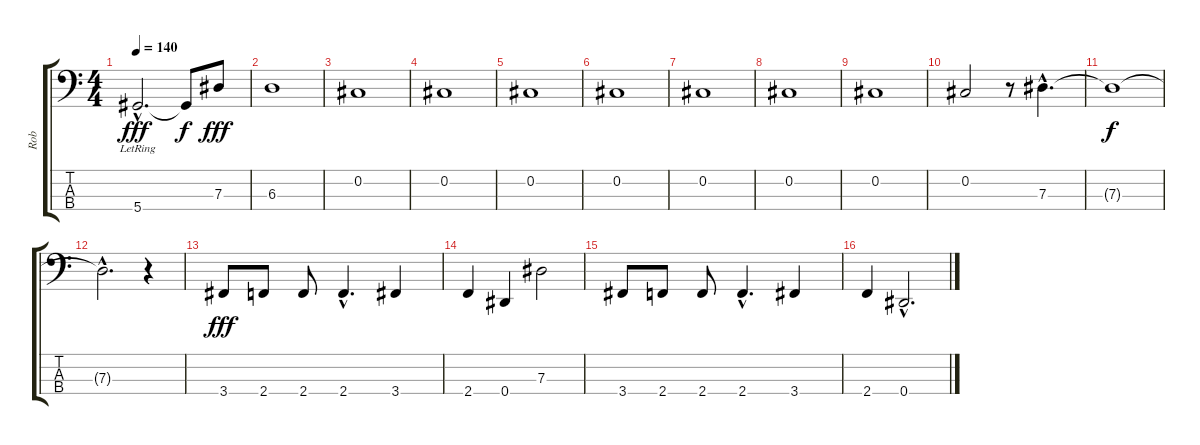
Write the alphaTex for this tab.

\track ("Rob" "Rob") {instrument electricbasspick}
\staff {score tabs}
\tuning (Gb2 Db2 Ab1 Eb1) {hide}
\ts (4 4)
\tempo 140
\clef f4
\ks c
5.4{hac lr}.2{d dy fff} 5.4{t}.8{dy f} 7.3.8{dy fff} |
6.3.1 |
0.2.1 |
0.2.1 |
0.2.1 |
0.2.1 |
0.2.1 |
0.2.1 |
0.2.1 |
0.2.2 r.8 7.3{hac}.4{d} |
7.3{t}.1{dy f} |
7.3{hac t}.2{d} r.4 |
3.4.8{dy fff} 2.4.8 2.4.8 2.4{hac}.4{d} 3.4.4 |
2.4.4 0.4.4 7.3.2 |
3.4.8 2.4.8 2.4.8 2.4{hac}.4{d} 3.4.4 |
2.4.4 0.4{hac}.2{d}
